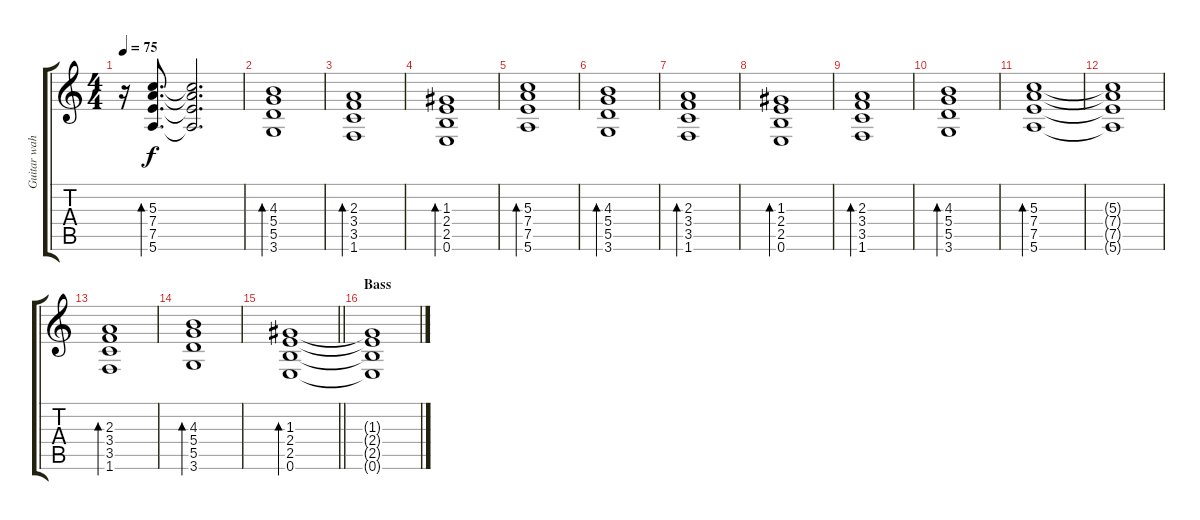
\track ("Guitar wah-wah" "Guitar wah") {instrument electricguitarjazz}
\staff {score tabs}
\tuning (E4 B3 G3 D3 A2 E2) {hide}
\ts (4 4)
\tempo 75
\clef g2
\ks c
r.16{dy f} (5.3 7.4 7.5 5.6).8{d bd 120} (5.3{t} 7.4{t} 7.5{t} 5.6{t}).2{d} |
(4.3 5.4 5.5 3.6).1{bd 120} |
(2.3 3.4 3.5 1.6).1{bd 120} |
(1.3 2.4 2.5 0.6).1{bd 120} |
(5.3 7.4 7.5 5.6).1{bd 120} |
(4.3 5.4 5.5 3.6).1{bd 120} |
(2.3 3.4 3.5 1.6).1{bd 120} |
(1.3 2.4 2.5 0.6).1{bd 120} |
(2.3 3.4 3.5 1.6).1{bd 120} |
(4.3 5.4 5.5 3.6).1{bd 120} |
(5.3 7.4 7.5 5.6).1{bd 120} |
(5.3{t} 7.4{t} 7.5{t} 5.6{t}).1 |
(2.3 3.4 3.5 1.6).1{bd 120} |
(4.3 5.4 5.5 3.6).1{bd 120} |
\barLineRight lightlight
(1.3 2.4 2.5 0.6).1{bd 120} |
\section ("" "Bass")
(1.3{t} 2.4{t} 2.5{t} 0.6{t}).1
